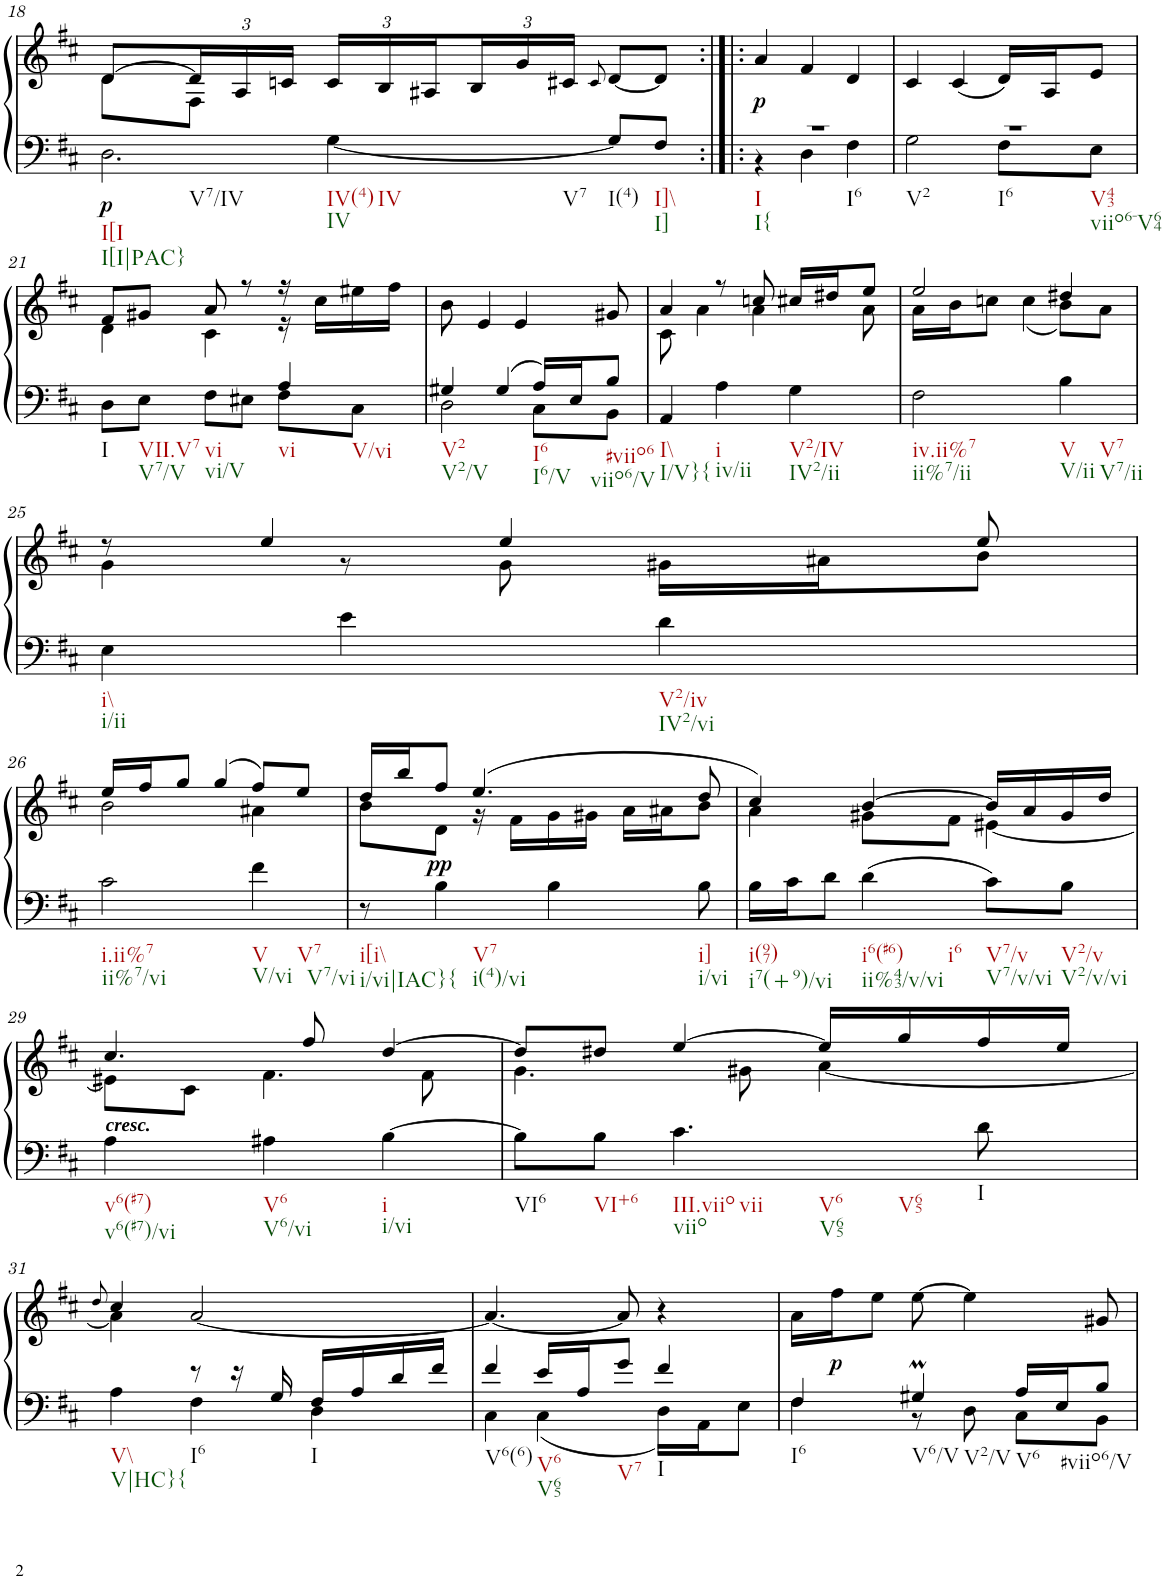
**kern	**kern	**dynam
*part1	*part1	*part1
*staff2	*staff1	*staff1/2
*I"Klavier links	*	*
!!LO:PB:g=z
*clefF4	*clefG2	*
*k[f#c#]	*k[f#c#]	*
*M3/4	*M3/4	*
=18	=18	=18
*^	*^	*
!LO:TX:b:t=I[I	!	!	!	!
!LO:TX:b:t=I[I|PAC}	!	!	!	!
!LO:TX:b:t=V7/IV	!	!	!	!
!	!	!	!	!LO:DY:b=2
4ryy	2.D\	[8d/L	8d\L	p
*	*	*Xbrackettup	*	*
.	.	24d/L]	8F#\J	.
.	.	24A/	.	.
.	.	24cn/JJ	.	.
!LO:TX:b:t=IV(4)	!	!	!	!
!LO:TX:b:t=IV	!	!	!	!
!LO:TX:b:t=IV	!	!	!	!
!LO:TX:b:t=V7	!	!	!	!
[4G\	.	24c/LL	2ryy	.
.	.	24B/	.	.
.	.	24A#X/	.	.
.	.	24B/	.	.
.	.	24g/	.	.
.	.	24c#X/JJ	.	.
.	.	8qc#/	.	.
!LO:TX:b:t=I(4)	!	!	!	!
8G/L]	.	[8d/L	.	.
!LO:TX:b:t=I]\\	!	!	!	!
!LO:TX:b:t=I]	!	!	!	!
8F#/J	.	8d/J]	.	.
*	*	*v	*v	*
=19:|!|:	=19:|!|:	=19:|!|:	=19:|!|:
!LO:TX:b:t=I	!	!	!
!LO:TX:b:t=I{	!	!	!
!LO:TX:b:t=I6	!	!	!
!	!	!	!LO:DY:b
2.r	4r	4a/	p
.	4D\	4f#/	.
.	4F#\	4d/	.
=20	=20	=20	=20
!LO:TX:b:t=V2	!	!	!
!LO:TX:b:t=I6	!	!	!
!LO:TX:b:t=V43	!	!	!
!LO:TX:b:t=viio6-V64	!	!	!
2.r	2G\	4c#/	.
.	.	(4c#/	.
.	8F#\L	16d/LL)	.
.	.	16A/J	.
.	8E\J	8e/J	.
!!LO:LB:g=z
=21	=21	=21	=21
*	*	*^	*
!LO:TX:b:t=I	!	!	!	!
!LO:TX:b:t=VII.V7	!	!	!	!
!LO:TX:b:t=V7/V	!	!	!	!
!LO:TX:b:t=vi	!	!	!	!
!LO:TX:b:t=vi/V	!	!	!	!
2ryy	8D\L	8f#/L	4d\	.
.	8E\J	8g#X/J	.	.
.	8F#\L	8a/	4c#\	.
.	8E#X\J	8r	.	.
!LO:TX:b:t=vi	!	!	!	!
!LO:TX:b:t=V/vi	!	!	!	!
4A/	8F#\L	16r	16r	.
.	.	16cc#\LL	8.ryy	.
.	8C#\J	16ee#X\	.	.
.	.	16ff#\JJ	.	.
*	*	*v	*v	*
=22	=22	=22	=22
!LO:TX:b:t=V2	!	!	!
!LO:TX:b:t=V2/V	!	!	!
4G#X/	2D\	8b\	.
.	.	4e/	.
4G#/	.	.	.
.	.	4e/	.
!LO:TX:b:t=I6	!	!	!
!LO:TX:b:t=I6/V	!	!	!
16A/LL	8C#\L	.	.
16E/J	.	.	.
!LO:TX:b:t=#viio6	!	!	!
!LO:TX:b:t=viio6/V	!	!	!
8B/J	8BB\J	8g#X/	.
=23	=23	=23	=23
*	*	*^	*
!LO:TX:b:t=I\\	!	!	!	!
!LO:TX:b:t=I/V}{	!	!	!	!
*v	*v	*	*	*
4AA/	4a/	8c#\	.
.	.	4a\	.
!LO:TX:b:t=i	!	!	!
!LO:TX:b:t=iv/ii	!	!	!
4A\	8r	.	.
.	8ccn/	4a\	.
!LO:TX:b:t=V2/IV	!	!	!
!LO:TX:b:t=IV2/ii	!	!	!
4G\	16cc#X/LL	.	.
.	16dd#X/J	.	.
.	8ee/J	8a\	.
=24	=24	=24	=24
!LO:TX:b:t=iv.ii%7	!	!	!
!LO:TX:b:t=ii%7/ii	!	!	!
2F#\	2ee/	16a\LL	.
.	.	16b\J	.
.	.	8ccn\J	.
.	.	(4cc\	.
!LO:TX:b:t=V	!	!	!
!LO:TX:b:t=V/ii	!	!	!
!LO:TX:b:t=V7	!	!	!
!LO:TX:b:t=V7/ii	!	!	!
4B\	4dd#X/	8b\L)	.
.	.	8a\J	.
!!LO:LB:g=z	!!
=25	=25	=25	=25
!LO:TX:b:t=i\\	!	!	!
!LO:TX:b:t=i/ii	!	!	!
4E\	8r	4g\	.
.	4ee/	.	.
4e\	.	8r	.
.	4ee/	8g\	.
!LO:TX:b:t=V2/iv	!	!	!
!LO:TX:b:t=IV2/vi	!	!	!
4d\	.	16g#X\LL	.
.	.	16a#X\J	.
.	8ee/	8b\J	.
!!LO:LB:g=z	!!
=26	=26	=26	=26
!LO:TX:b:t=i.ii%7	!	!	!
!LO:TX:b:t=ii%7/vi	!	!	!
2c#\	16ee/LL	2b\	.
.	16ff#/J	.	.
.	8gg/J	.	.
.	(4gg/	.	.
!LO:TX:b:t=V	!	!	!
!LO:TX:b:t=V/vi	!	!	!
!LO:TX:b:t=V7	!	!	!
!LO:TX:b:t=V7/vi	!	!	!
4f#\	8ff#/L)	4a#X\	.
.	8ee/J	.	.
=27	=27	=27	=27
!LO:TX:b:t=i[i\\	!	!	!
!LO:TX:b:t=i/vi|IAC}{	!	!	!
8r	16dd/LL	8b\L	.
.	16bb/J	.	.
!LO:TX:b:t=V7	!	!	!
!LO:TX:b:t=i(4)/vi	!	!	!
!	!	!	!LO:DY:b
4B\	8ff#/J	8d\J	pp
.	(4.ee/	16r	.
.	.	16f#\LL	.
4B\	.	16g\	.
.	.	16g#X\JJ	.
.	.	16a\LL	.
.	.	16a#X\J	.
!LO:TX:b:t=i]	!	!	!
!LO:TX:b:t=i/vi	!	!	!
8B\	8dd/	8b\J	.
=28	=28	=28	=28
!LO:TX:b:t=i(97)	!	!	!
!LO:TX:b:t=i7(+9)/vi	!	!	!
16B\LL	4cc#/)	4a\	.
16c#\J	.	.	.
8d\J	.	.	.
!LO:TX:b:t=i6(#6)	!	!	!
!LO:TX:b:t=ii%43/v/vi	!	!	!
!LO:TX:b:t=i6	!	!	!
4d\	[4b/	8g#X\L	.
.	.	8f#\J	.
!LO:TX:b:t=V7/v	!	!	!
!LO:TX:b:t=V7/v/vi	!	!	!
8c#\L	16b/LL]	[4e#X\	.
.	16a/	.	.
!LO:TX:b:t=V2/v	!	!	!
!LO:TX:b:t=V2/v/vi	!	!	!
8B\J	16g#/	.	.
.	16dd/JJ	.	.
!!LO:LB:g=z	!!
=29	=29	=29	=29
!LO:TX:a:Bi:t=cresc.	!	!	!
!LO:TX:b:t=v6(#7)	!	!	!
!LO:TX:b:t=v6(#7)/vi	!	!	!
4A\	4.cc#/	8e#X\L]	.
.	.	8c#\J	.
!LO:TX:b:t=V6	!	!	!
!LO:TX:b:t=V6/vi	!	!	!
4A#X\	.	4.f#\	.
.	8ff#/	.	.
!LO:TX:b:t=i	!	!	!
!LO:TX:b:t=i/vi	!	!	!
[4B\	[4dd/	.	.
.	.	8f#\	.
=30	=30	=30	=30
!LO:TX:b:t=VI6	!	!	!
8B\L]	8dd/L]	4.g\	.
!LO:TX:b:t=VI+6	!	!	!
8B\J	8dd#X/J	.	.
!LO:TX:b:t=III.viio	!	!	!
!LO:TX:b:t=viio	!	!	!
!LO:TX:b:t=vii	!	!	!
!LO:TX:b:t=V6	!	!	!
!LO:TX:b:t=V65	!	!	!
!LO:TX:b:t=V65	!	!	!
4.c#\	[4ee/	.	.
.	.	8g#X\	.
.	16ee/LL]	[4a\	.
.	16gg/	.	.
!LO:TX:b:t=I	!	!	!
8d\	16ff#/	.	.
.	16ee/JJ	.	.
!!LO:LB:g=z	!!
=31	=31	=31	=31
.	8qdd/	.	.
*^	*	*	*
!LO:TX:b:t=V\\	!	!	!	!
!LO:TX:b:t=V|HC}{	!	!	!	!
4A\	4ryy	4cc#/	4a\]	.
!LO:TX:b:t=I6	!	!	!	!
8r	4F#\	[2a/	2ryy	.
16r	.	.	.	.
16G/	.	.	.	.
!LO:TX:b:t=I	!	!	!	!
16F#/LL	4D\	.	.	.
16A/	.	.	.	.
16d/	.	.	.	.
16f#/JJ	.	.	.	.
*	*	*v	*v	*
=32	=32	=32	=32
!LO:TX:b:t=V6(6)	!	!	!
4f#/	4C#\	4.a/_	.
!LO:TX:b:t=V6	!	!	!
!LO:TX:b:t=V65	!	!	!
16e/LL	4C#\	.	.
16A/J	.	.	.
!LO:TX:b:t=V7	!	!	!
8g/J	.	8a/]	.
!LO:TX:b:t=I	!	!	!
4f#/	16D\LL	4r	.
.	16AA\J	.	.
.	8E\J	.	.
=33	=33	=33	=33
!LO:TX:b:t=I6	!	!	!
4F#/	4F#\	16a\LL	.
!	!	!	!LO:DY:b
.	.	16ff#\J	p
.	.	8ee\J	.
!LO:TX:b:t=V6/V	!	!	!
!LO:TX:b:t=V2/V	!	!	!
4G#Xm/	8r	[8ee\	.
.	8D\	4ee\]	.
!LO:TX:b:t=V6	!	!	!
16A/LL	8C#\L	.	.
16E/J	.	.	.
!LO:TX:b:t=#viio6/V	!	!	!
8B/J	8BB\J	8g#X/	.
*v	*v	*	*
=	=	=
*-	*-	*-
